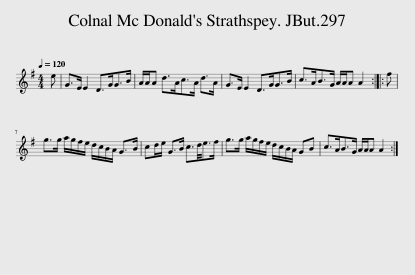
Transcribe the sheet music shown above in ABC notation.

X:1
L:1/8
Q:1/4=120
M:4/4
I:linebreak $
K:G
V:1 treble
V:1
 e | G>E E2 D>GG>B | A/A/A d>Ac>A d>A | G>E E2 D>GG>B | c>AB>G A/A/A A2 :: %5
 f |$ g>g a/g/f/e/ d/c/B/A/ G>B | cd/e/ G>B c3/2d/4e>f | g>g a/g/f/e/ d/c/B/A/ GB | c>AB>G A/A/A A2 :| %10
